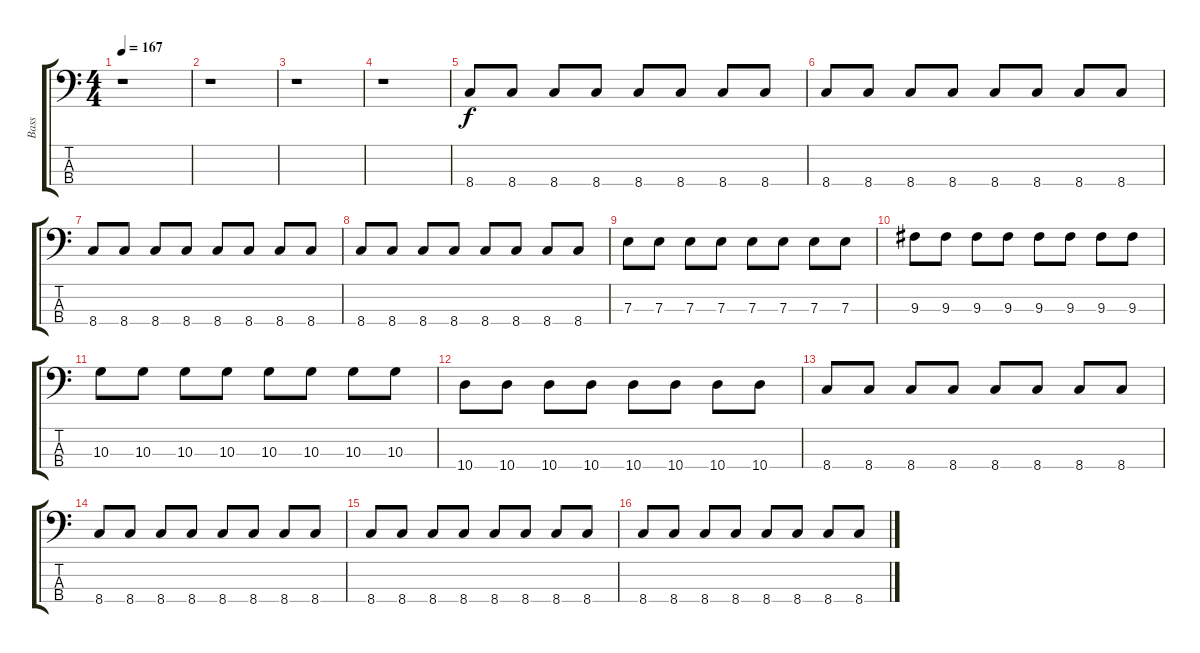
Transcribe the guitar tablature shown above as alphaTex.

\track ("Bass" "Bass") {instrument electricbasspick}
\staff {score tabs}
\tuning (G2 D2 A1 E1) {hide}
\ts (4 4)
\tempo 167
\clef f4
\ks c
r.1{dy f} |
r.1 |
r.1 |
r.1 |
8.4.8 8.4.8 8.4.8 8.4.8 8.4.8 8.4.8 8.4.8 8.4.8 |
8.4.8 8.4.8 8.4.8 8.4.8 8.4.8 8.4.8 8.4.8 8.4.8 |
8.4.8 8.4.8 8.4.8 8.4.8 8.4.8 8.4.8 8.4.8 8.4.8 |
8.4.8 8.4.8 8.4.8 8.4.8 8.4.8 8.4.8 8.4.8 8.4.8 |
7.3.8 7.3.8 7.3.8 7.3.8 7.3.8 7.3.8 7.3.8 7.3.8 |
9.3.8 9.3.8 9.3.8 9.3.8 9.3.8 9.3.8 9.3.8 9.3.8 |
10.3.8 10.3.8 10.3.8 10.3.8 10.3.8 10.3.8 10.3.8 10.3.8 |
10.4.8 10.4.8 10.4.8 10.4.8 10.4.8 10.4.8 10.4.8 10.4.8 |
8.4.8 8.4.8 8.4.8 8.4.8 8.4.8 8.4.8 8.4.8 8.4.8 |
8.4.8 8.4.8 8.4.8 8.4.8 8.4.8 8.4.8 8.4.8 8.4.8 |
8.4.8 8.4.8 8.4.8 8.4.8 8.4.8 8.4.8 8.4.8 8.4.8 |
8.4.8 8.4.8 8.4.8 8.4.8 8.4.8 8.4.8 8.4.8 8.4.8
